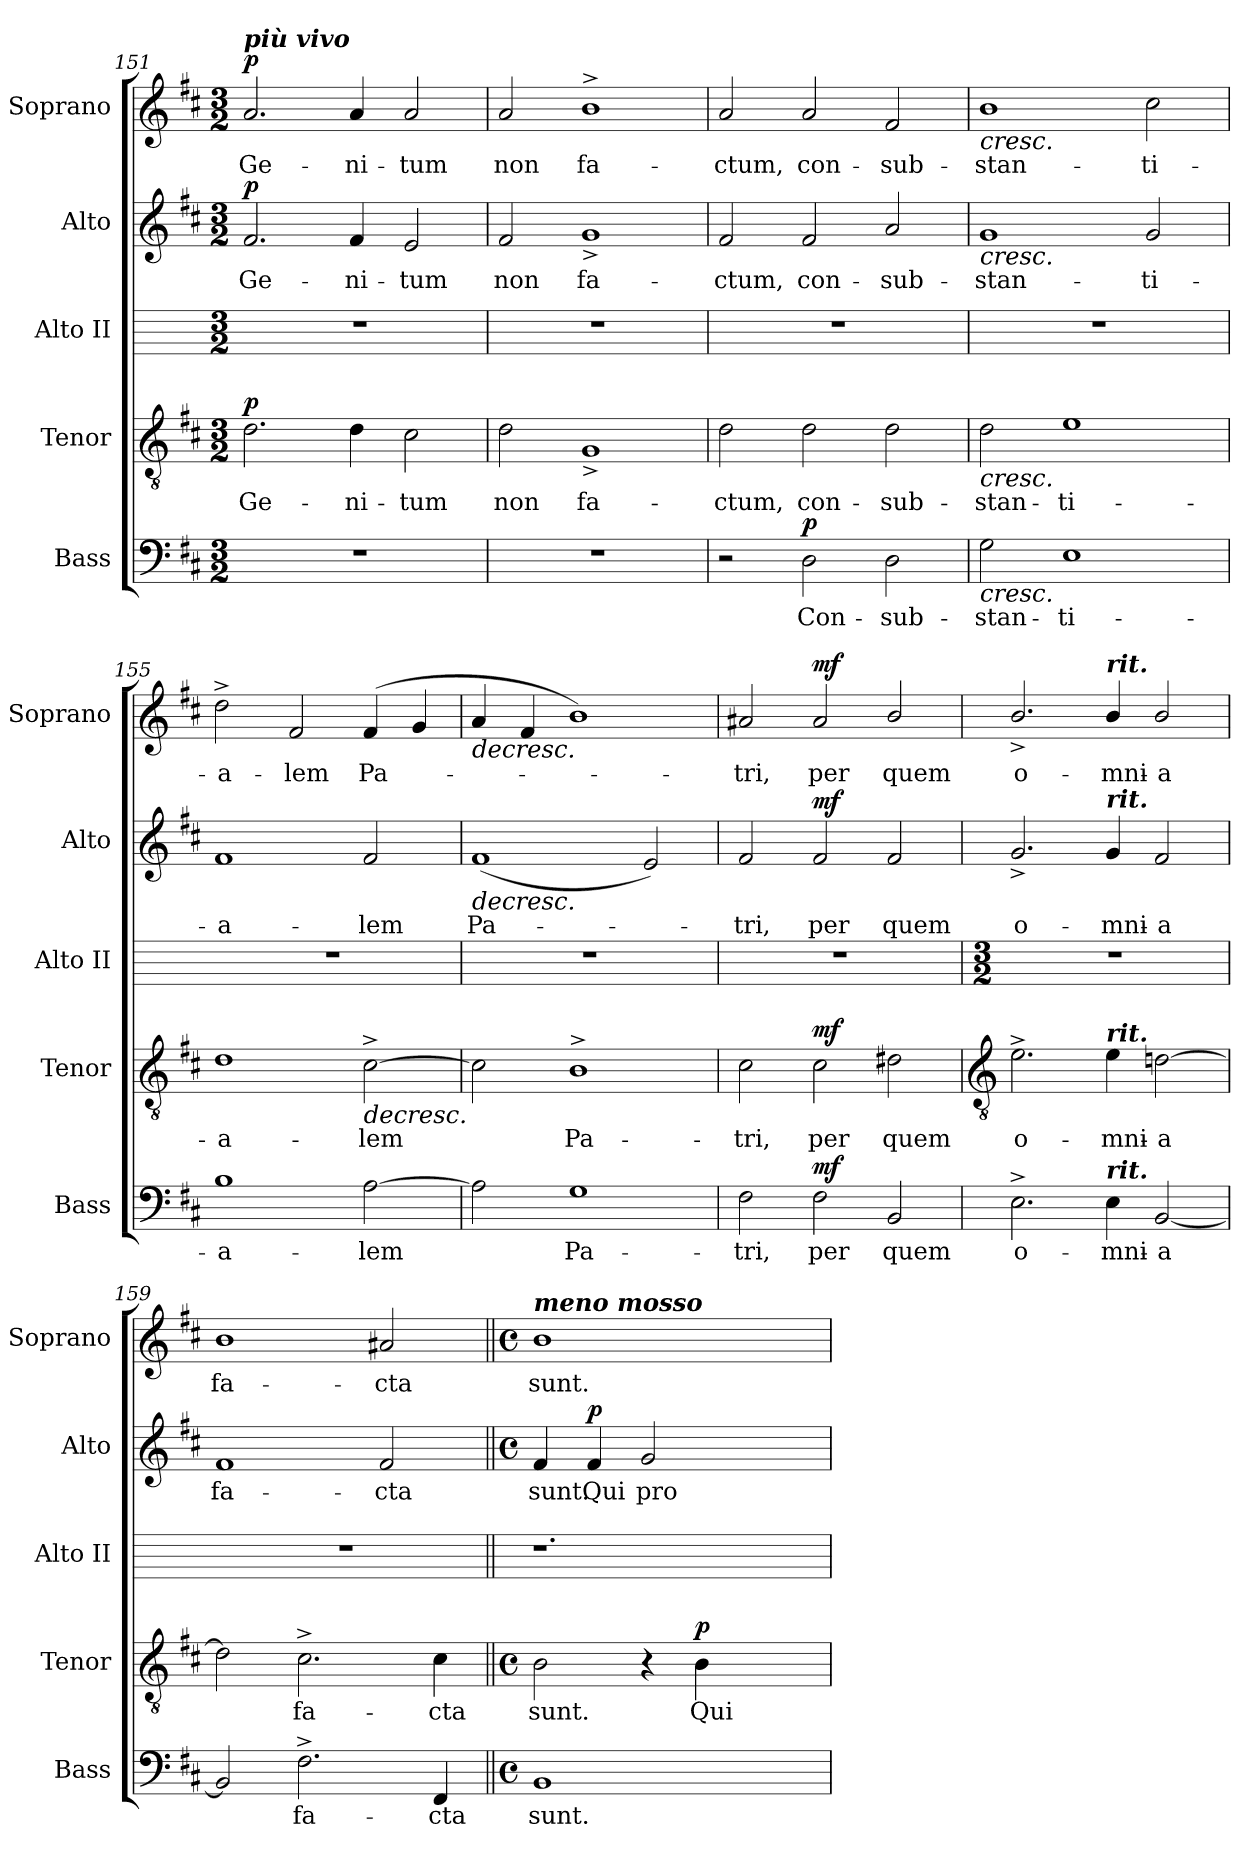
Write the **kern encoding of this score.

**kern	**text	**dynam	**kern	**text	**dynam	**kern	**kern	**text	**dynam	**kern	**text	**dynam
*part5	*part5	*part5	*part4	*part4	*part4	*part3	*part2	*part2	*part2	*part1	*part1	*part1
*staff5	*staff5	*staff5	*staff4	*staff4	*staff4	*staff3	*staff2	*staff2	*staff2	*staff1	*staff1	*staff1
*I"Bass	*	*	*I"Tenor	*	*	*I"Alto II	*I"Alto	*	*	*I"Soprano	*	*
*I'Bass	*	*	*I'Tenor	*	*	*I'Alto II	*I'Alto	*	*	*I'Soprano	*	*
!!LO:LB:g=z
*clefF4	*	*	*clefGv2	*	*	*	*clefG2	*	*	*clefG2	*	*
*k[f#c#]	*	*	*k[f#c#]	*	*	*	*k[f#c#]	*	*	*k[f#c#]	*	*
*D:	*	*	*D:	*	*	*	*D:	*	*	*D:	*	*
*M3/2	*	*	*M3/2	*	*	*M3/2	*M3/2	*	*	*M3/2	*	*
*MM160	*	*	*MM160	*	*	*MM160	*MM160	*	*	*MM160	*	*
=151	=151	=151	=151	=151	=151	=151	=151	=151	=151	=151	=151	=151
!	!	!	!	!	!	!	!	!	!	!LO:TX:a:Bi:t=più vivo	!	!
!LO:N:vis=1	!	!	!	!LO:LY:b	!LO:DY:b	!	!	!LO:LY:b	!LO:DY:b	!	!LO:LY:b	!LO:DY:b
1.r	.	.	2.d	Ge-	p	1.r	2.f#	Ge-	p	2.a	Ge-	p
!	!	!	!	!LO:LY:b	!	!	!	!LO:LY:b	!	!	!LO:LY:b	!
.	.	.	4d	-ni-	.	.	4f#	-ni-	.	4a	-ni-	.
!	!	!	!	!LO:LY:b	!	!	!	!LO:LY:b	!	!	!LO:LY:b	!
.	.	.	2c#	-tum	.	.	2e	-tum	.	2a	-tum	.
=152	=152	=152	=152	=152	=152	=152	=152	=152	=152	=152	=152	=152
!LO:N:vis=1	!	!	!	!LO:LY:b	!	!	!	!LO:LY:b	!	!	!LO:LY:b	!
1.r	.	.	2d	non	.	1.r	2f#	non	.	2a	non	.
!	!	!	!	!LO:LY:b	!	!	!	!LO:LY:b	!	!	!LO:LY:b	!
.	.	.	1G^	fa-	.	.	1g^	fa-	.	1b^	fa-	.
=153	=153	=153	=153	=153	=153	=153	=153	=153	=153	=153	=153	=153
!	!	!	!	!LO:LY:b	!	!	!	!LO:LY:b	!	!	!LO:LY:b	!
2r	.	.	2d	-ctum,	.	1.r	2f#	-ctum,	.	2a	-ctum,	.
!	!LO:LY:b	!LO:DY:b	!	!LO:LY:b	!	!	!	!LO:LY:b	!	!	!LO:LY:b	!
2D	Con-	p	2d	con-	.	.	2f#	con-	.	2a	con-	.
!	!LO:LY:b	!	!	!LO:LY:b	!	!	!	!LO:LY:b	!	!	!LO:LY:b	!
2D	-sub-	.	2d	-sub-	.	.	2a	-sub-	.	2f#	-sub-	.
=154	=154	=154	=154	=154	=154	=154	=154	=154	=154	=154	=154	=154
!	!LO:LY:b	!LO:HP:b	!	!LO:LY:b	!LO:HP:b	!	!	!LO:LY:b	!LO:HP:b	!	!LO:LY:b	!LO:HP:b
2G	-stan-	<	2d	-stan-	<	1.r	1g	-stan-	<	1b	-stan-	<
!	!LO:LY:b	!	!	!LO:LY:b	!	!	!	!	!	!	!	!
1E	-ti-	.	1e	-ti-	.	.	.	.	.	.	.	.
!	!	!	!	!	!	!	!	!LO:LY:b	!	!	!LO:LY:b	!
.	.	.	.	.	.	.	2g	-ti-	.	2cc#	-ti-	.
=155	=155	=155	=155	=155	=155	=155	=155	=155	=155	=155	=155	=155
!	!LO:LY:b	!	!	!LO:LY:b	!	!	!	!LO:LY:b	!	!	!LO:LY:b	!
1B	-a-	.	1d	-a-	.	1.r	1f#	-a-	.	2dd^	-a-	.
!	!	!	!	!	!	!	!	!	!	!	!LO:LY:b	!
.	.	.	.	.	.	.	.	.	.	2f#	-lem	.
!	!LO:LY:b	!	!	!LO:LY:b	!LO:HP:b	!	!	!LO:LY:b	!	!	!LO:LY:b	!
[2A	-lem	.	[2c#^	-lem	>	.	2f#	-lem	.	(<4f#	Pa-	.
.	.	.	.	.	.	.	.	.	.	4g	.	.
=156	=156	=156	=156	=156	=156	=156	=156	=156	=156	=156	=156	=156
!	!	!	!	!	!	!	!	!LO:LY:b	!LO:HP:b	!	!	!LO:HP:b
2A]	.	.	2c#]	.	.	1.r	(<1f#	Pa-	>	4a	.	>
.	.	.	.	.	.	.	.	.	.	4f#	.	.
!	!LO:LY:b	!	!	!LO:LY:b	!	!	!	!	!	!	!	!
1G	Pa-	.	1B^	Pa-	[	.	.	.	.	1b)	.	.
.	.	.	.	.	.	.	2e)	.	.	.	.	.
.	.	.	.	.	.	.	.	.	[	.	.	[
=157	=157	=157	=157	=157	=157	=157	=157	=157	=157	=157	=157	=157
!	!LO:LY:b	!	!	!LO:LY:b	!	!	!	!LO:LY:b	!	!	!LO:LY:b	!
2F#	-tri,	.	2c#	-tri,	.	1.r	2f#	tri,	.	2a#X	tri,	.
!	!LO:LY:b	!LO:DY:b	!	!LO:LY:b	!LO:DY:b	!	!	!LO:LY:b	!LO:DY:b	!	!LO:LY:b	!LO:DY:b
2F#	per	mf	2c#	per	mf	.	2f#	per	mf	2a#	per	mf
!	!LO:LY:b	!	!	!LO:LY:b	!	!	!	!LO:LY:b	!	!	!LO:LY:b	!
2BB	quem	.	2d#X	quem	.	.	2f#	quem	.	2b/	quem	.
!!LO:LB:g=z
=158	=158	=158	=158	=158	=158	=158	=158	=158	=158	=158	=158	=158
*	*	*	*clefGv2	*	*	*	*	*	*	*	*	*
*	*	*	*	*	*	*M3/2	*	*	*	*	*	*
!	!LO:LY:b	!	!	!LO:LY:b	!	!	!	!LO:LY:b	!	!	!LO:LY:b	!
2.E^	o-	.	2.e^	o-	.	1.r	2.g^	o-	.	2.b^/	o-	.
!	!	!	!	!	!	!	!	!	!	!LO:TX:a:Bi:t=rit.	!	!
!	!	!	!	!	!	!	!LO:TX:a:Bi:t=rit.	!	!	!	!	!
!	!	!	!LO:TX:a:Bi:t=rit.	!	!	!	!	!	!	!	!	!
!LO:TX:a:Bi:t=rit.	!	!	!	!	!	!	!	!	!	!	!	!
!	!LO:LY:b	!	!	!LO:LY:b	!	!	!	!LO:LY:b	!	!	!LO:LY:b	!
4E	-mni-	.	4e	-mni-	.	.	4g	-mni-	.	4b/	-mni-	.
!	!LO:LY:b	!	!	!LO:LY:b	!	!	!	!LO:LY:b	!	!	!LO:LY:b	!
[2BB	-a	.	[2dn	-a	.	.	2f#	-a	.	2b/	-a	.
=159	=159	=159	=159	=159	=159	=159	=159	=159	=159	=159	=159	=159
!	!	!	!	!	!	!	!	!LO:LY:b	!	!	!LO:LY:b	!
2BB]	.	.	2d]	.	.	1.r	1f#	fa-	.	1b	fa-	.
!	!LO:LY:b	!	!	!LO:LY:b	!	!	!	!	!	!	!	!
2.F#^	fa-	.	2.c#^	fa-	.	.	.	.	.	.	.	.
!	!	!	!	!	!	!	!	!LO:LY:b	!	!	!LO:LY:b	!
.	.	.	.	.	.	.	2f#	-cta	.	2a#X	-cta	.
!	!LO:LY:b	!	!	!LO:LY:b	!	!	!	!	!	!	!	!
4FF#	-cta	.	4c#	-cta	.	.	.	.	.	.	.	.
.	.	[	.	.	]	.	.	.	]	.	.	]
=160||	=160||	=160||	=160||	=160||	=160||	=160||	=160||	=160||	=160||	=160||	=160||	=160||
*M4/4	*	*	*M4/4	*	*	*	*M4/4	*	*	*M4/4	*	*
*met(c)	*	*	*met(c)	*	*	*	*met(c)	*	*	*met(c)	*	*
*	*	*	*	*	*	*	*	*	*	*MM72	*	*
!	!	!	!	!	!	!	!	!	!	!LO:TX:a:Bi:t=meno mosso	!	!
!	!LO:LY:b	!	!	!LO:LY:b	!	!	!	!LO:LY:b	!	!	!LO:LY:b	!
1BB	sunt.	.	2B	sunt.	.	1.r	4f#	sunt.	.	1b	sunt.	.
!	!	!	!	!	!	!	!	!LO:LY:b	!LO:DY:b	!	!	!
.	.	.	.	.	.	.	4f#	Qui	p	.	.	.
!	!	!	!	!	!	!	!	!LO:LY:b	!	!	!	!
.	.	.	4r	.	.	.	2g	pro-	.	.	.	.
!	!	!	!	!LO:LY:b	!LO:DY:b	!	!	!	!	!	!	!
.	.	.	4B	Qui	p	.	.	.	.	.	.	.
2ryy	.	.	2ryy	.	.	.	2ryy	.	.	2ryy	.	.
=	=	=	=	=	=	=	=	=	=	=	=	=
*-	*-	*-	*-	*-	*-	*-	*-	*-	*-	*-	*-	*-
